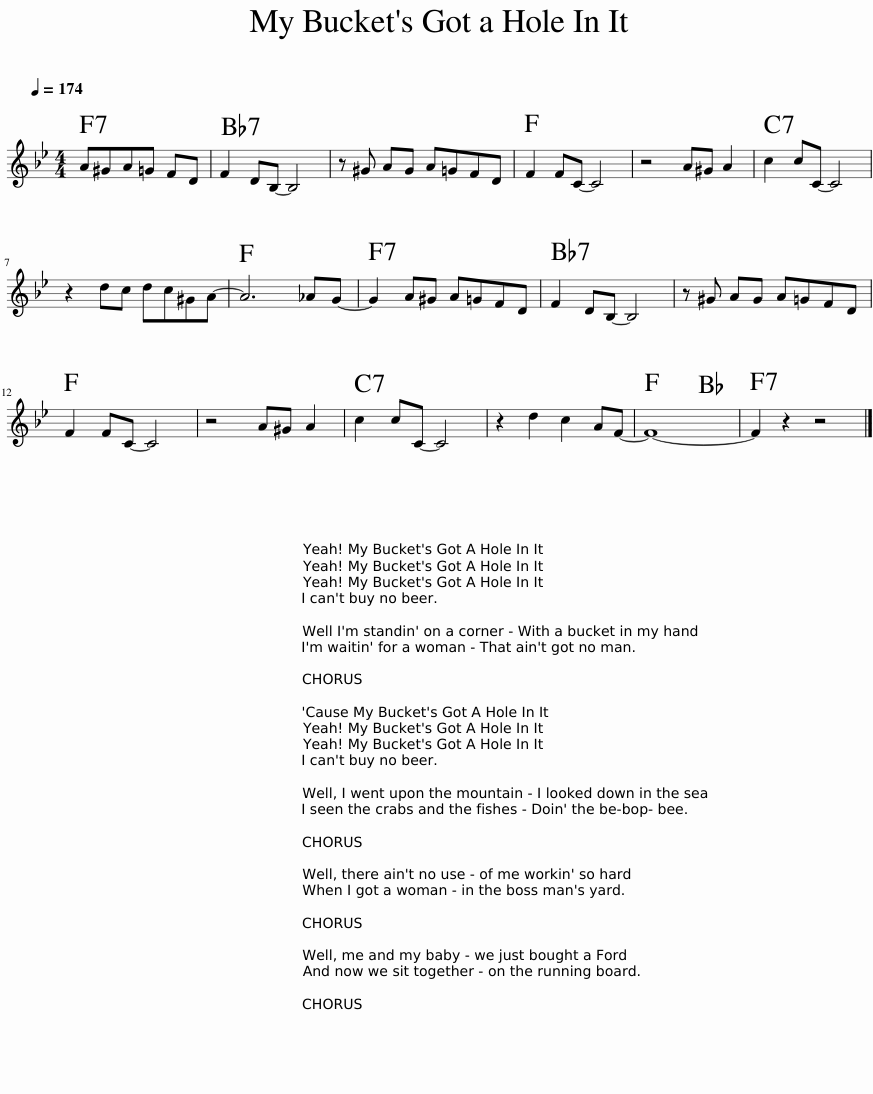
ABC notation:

X:1
L:1/8
Q:1/4=174
M:4/4
I:linebreak $
K:Bb
V:1 treble
V:1
 A^GA=G FD | F2 DB,- B,4 | z ^G AG A=GFD | F2 FC- C4 | z4 A^G A2 | %5
 c2 cC- C4 |$ z2 dc dc^GA- | A6 _AG- | G2 A^G A=GFD | F2 DB,- B,4 | %10
 z ^G AG A=GFD |$ F2 FC- C4 | z4 A^G A2 | c2 cC- C4 | z2 d2 c2 AF- | %15
 F8- | F2 z2 z4 |] %17
